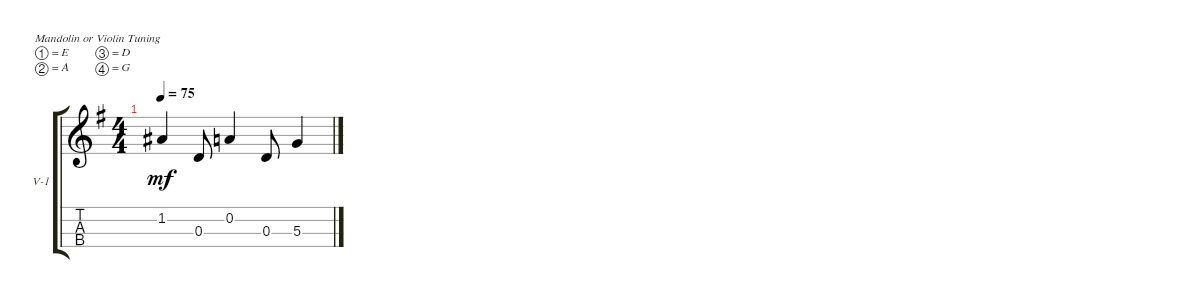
\defaultSystemsLayout 4
\bracketExtendMode groupsimilarinstruments
\firstSystemTrackNameOrientation horizontal
\otherSystemsTrackNameOrientation horizontal
\track ("Violino" "V-1") {multiBarRest instrument violin}
\staff {score tabs}
\tuning (E5 A4 D4 G3)
\ts (4 4)
\tempo 75
\clef g2
\ks g
1.2.4{dy mf} 0.3.8 0.2.4 0.3.8 5.3.4
